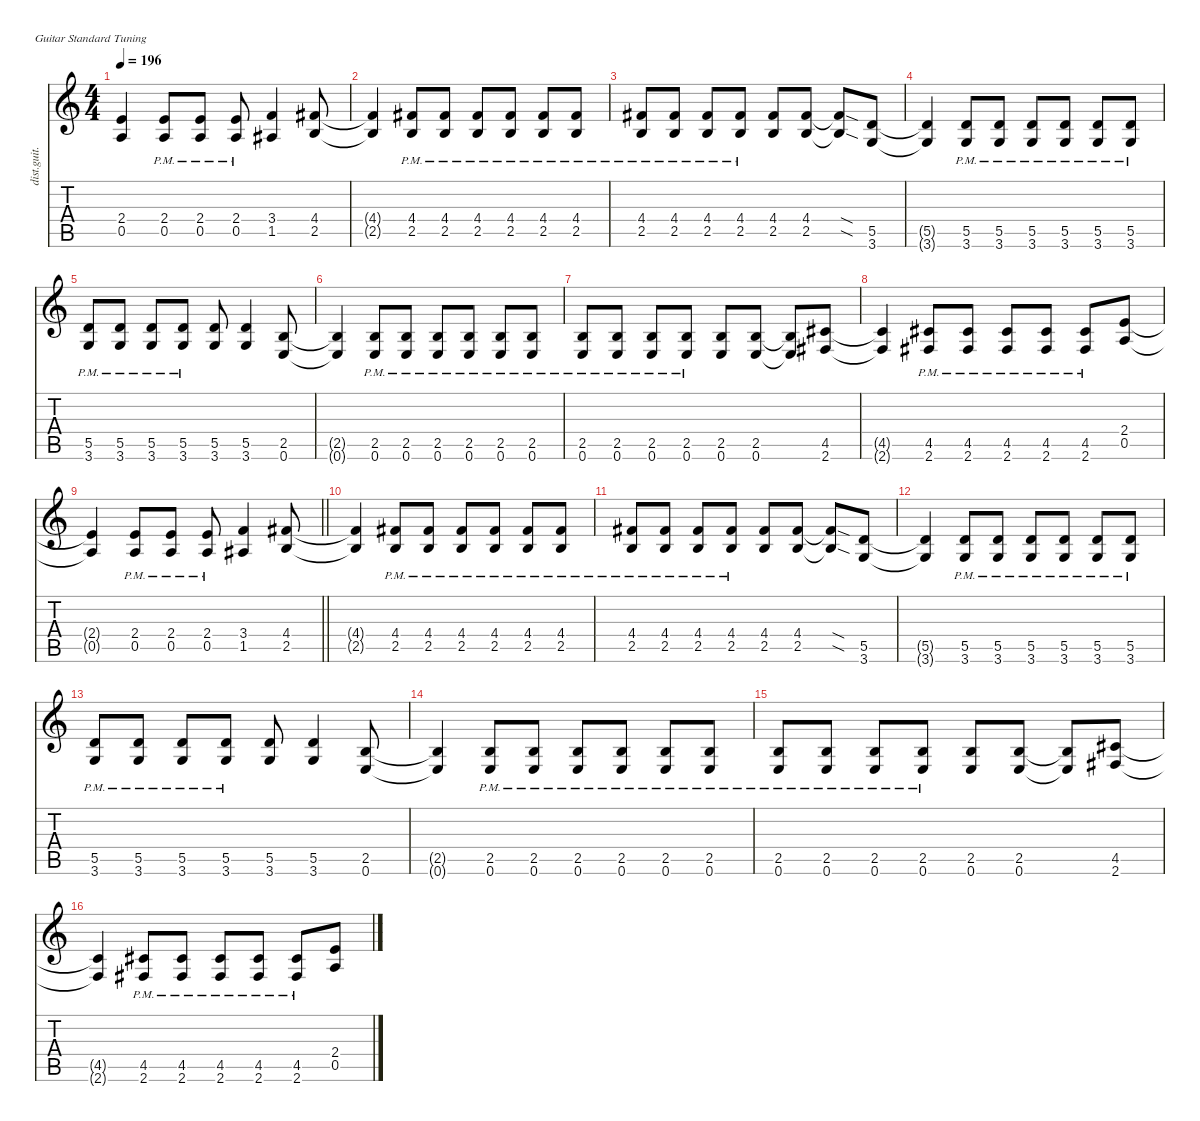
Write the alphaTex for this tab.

\defaultSystemsLayout 4
\hideDynamics
\bracketExtendMode nobrackets
\track ("Mustaine" "dist.guit.") {mute instrument distortionguitar}
\staff {score tabs}
\tuning (E4 B3 G3 D3 A2 E2)
\ts (4 4)
\tempo 196
\clef g2
\ks c
(2.4{t} 0.5{t}).4{dy f} (2.4{pm} 0.5{pm}).8 (2.4{pm} 0.5{pm}).8 (2.4{pm} 0.5{pm}).8 (3.4 1.5{acc #}).4 (4.4{acc #} 2.5).8 |
(4.4{t acc #} 2.5{t}).4 (4.4{pm acc #} 2.5{pm}).8 (4.4{pm acc #} 2.5{pm}).8 (4.4{pm acc #} 2.5{pm}).8 (4.4{pm acc #} 2.5{pm}).8 (4.4{pm acc #} 2.5{pm}).8 (4.4{pm acc #} 2.5{pm}).8 |
(4.4{pm acc #} 2.5{pm}).8 (4.4{pm acc #} 2.5{pm}).8 (4.4{pm acc #} 2.5{pm}).8 (4.4{pm acc #} 2.5{pm}).8 (4.4{acc #} 2.5).8 (4.4{acc #} 2.5).8 (4.4{sod t acc #} 2.5{sod t}).8 (5.5 3.6).8 |
(5.5{t} 3.6{t}).4 (5.5{pm} 3.6{pm}).8 (5.5{pm} 3.6{pm}).8 (5.5{pm} 3.6{pm}).8 (5.5{pm} 3.6{pm}).8 (5.5{pm} 3.6{pm}).8 (5.5{pm} 3.6{pm}).8 |
(5.5{pm} 3.6{pm}).8 (5.5{pm} 3.6{pm}).8 (5.5{pm} 3.6{pm}).8 (5.5{pm} 3.6{pm}).8 (5.5 3.6).8 (5.5 3.6).4 (2.5 0.6).8 |
(2.5{t} 0.6{t}).4 (2.5{pm} 0.6{pm}).8 (2.5{pm} 0.6{pm}).8 (2.5{pm} 0.6{pm}).8 (2.5{pm} 0.6{pm}).8 (2.5{pm} 0.6{pm}).8 (2.5{pm} 0.6{pm}).8 |
(2.5{pm} 0.6{pm}).8 (2.5{pm} 0.6{pm}).8 (2.5{pm} 0.6{pm}).8 (2.5{pm} 0.6{pm}).8 (2.5 0.6).8 (2.5 0.6).8 (2.5{t} 0.6{t}).8 (4.5{acc #} 2.6{acc #}).8 |
(4.5{t acc #} 2.6{t acc #}).4 (4.5{pm acc #} 2.6{pm acc #}).8 (4.5{pm acc #} 2.6{pm acc #}).8 (4.5{pm acc #} 2.6{pm acc #}).8 (4.5{pm acc #} 2.6{pm acc #}).8 (4.5{pm acc #} 2.6{pm acc #}).8 (2.4 0.5).8 |
\barLineRight lightlight
(2.4{t} 0.5{t}).4 (2.4{pm} 0.5{pm}).8 (2.4{pm} 0.5{pm}).8 (2.4{pm} 0.5{pm}).8 (3.4 1.5{acc #}).4 (4.4{acc #} 2.5).8 |
(4.4{t acc #} 2.5{t}).4 (4.4{pm acc #} 2.5{pm}).8 (4.4{pm acc #} 2.5{pm}).8 (4.4{pm acc #} 2.5{pm}).8 (4.4{pm acc #} 2.5{pm}).8 (4.4{pm acc #} 2.5{pm}).8 (4.4{pm acc #} 2.5{pm}).8 |
(4.4{pm acc #} 2.5{pm}).8 (4.4{pm acc #} 2.5{pm}).8 (4.4{pm acc #} 2.5{pm}).8 (4.4{pm acc #} 2.5{pm}).8 (4.4{acc #} 2.5).8 (4.4{acc #} 2.5).8 (4.4{sod t acc #} 2.5{sod t}).8 (5.5 3.6).8 |
(5.5{t} 3.6{t}).4 (5.5{pm} 3.6{pm}).8 (5.5{pm} 3.6{pm}).8 (5.5{pm} 3.6{pm}).8 (5.5{pm} 3.6{pm}).8 (5.5{pm} 3.6{pm}).8 (5.5{pm} 3.6{pm}).8 |
(5.5{pm} 3.6{pm}).8 (5.5{pm} 3.6{pm}).8 (5.5{pm} 3.6{pm}).8 (5.5{pm} 3.6{pm}).8 (5.5 3.6).8 (5.5 3.6).4 (2.5 0.6).8 |
(2.5{t} 0.6{t}).4 (2.5{pm} 0.6{pm}).8 (2.5{pm} 0.6{pm}).8 (2.5{pm} 0.6{pm}).8 (2.5{pm} 0.6{pm}).8 (2.5{pm} 0.6{pm}).8 (2.5{pm} 0.6{pm}).8 |
(2.5{pm} 0.6{pm}).8 (2.5{pm} 0.6{pm}).8 (2.5{pm} 0.6{pm}).8 (2.5{pm} 0.6{pm}).8 (2.5 0.6).8 (2.5 0.6).8 (2.5{t} 0.6{t}).8 (4.5{acc #} 2.6{acc #}).8 |
(4.5{t acc #} 2.6{t acc #}).4 (4.5{pm acc #} 2.6{pm acc #}).8 (4.5{pm acc #} 2.6{pm acc #}).8 (4.5{pm acc #} 2.6{pm acc #}).8 (4.5{pm acc #} 2.6{pm acc #}).8 (4.5{pm acc #} 2.6{pm acc #}).8 (2.4 0.5).8
